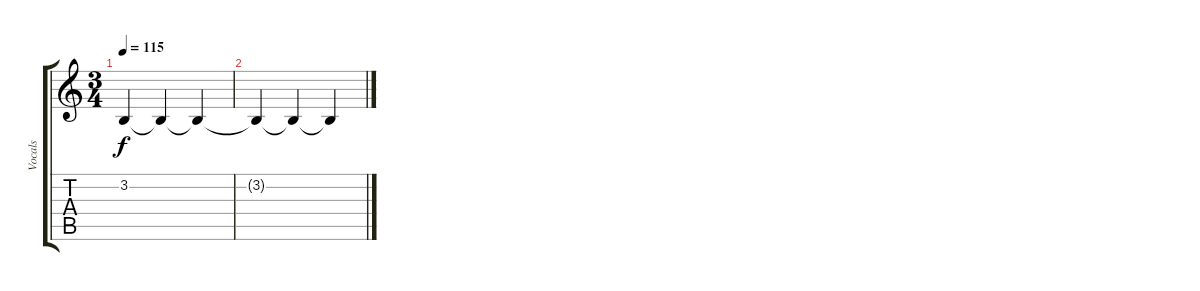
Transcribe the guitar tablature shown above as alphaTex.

\track ("Vocals" "Vocals") {instrument voiceoohs}
\staff {score tabs}
\tuning (Db4 Ab3 E3 B2 Gb2 Db2) {hide}
\ts (3 4)
\tempo 115
\clef g2
\ks c
3.2{t}.4{dy f volume 3} 3.2{t}.4 3.2{t}.4 |
3.2{t}.4 3.2{t}.4 3.2{t}.4
